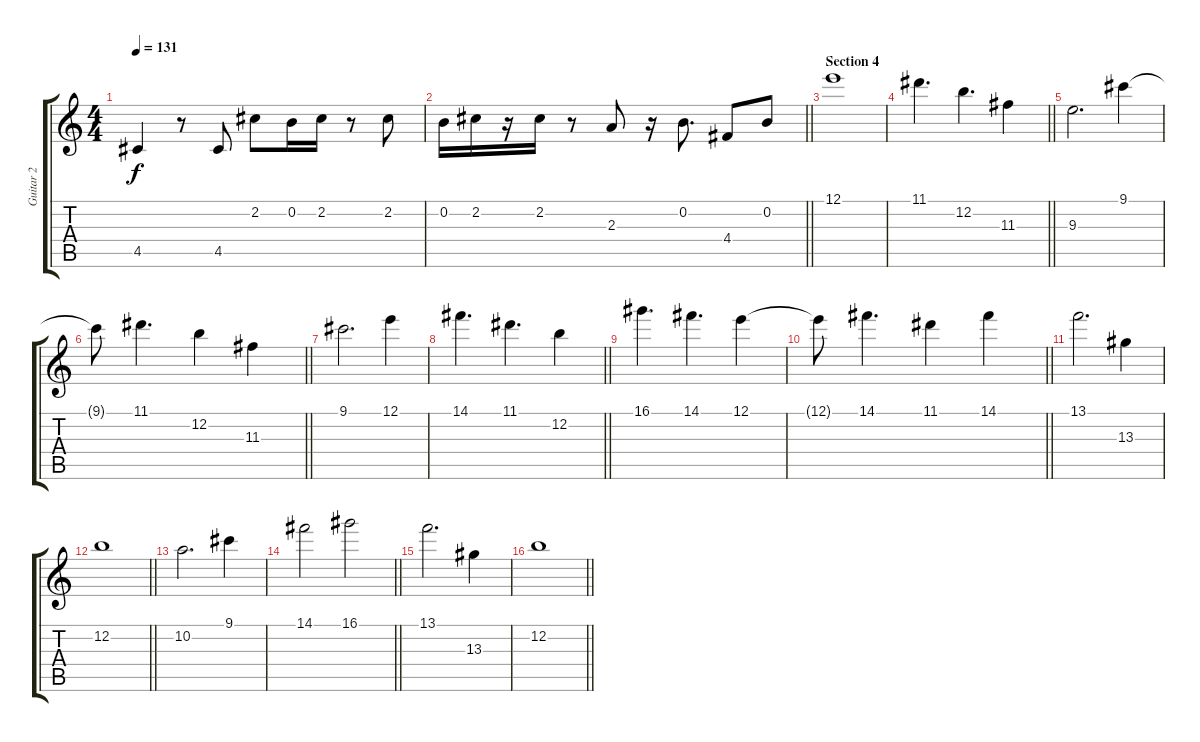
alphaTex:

\track ("Guitar 2" "Guitar 2") {instrument distortionguitar}
\staff {score tabs}
\tuning (E4 B3 G3 D3 A2 E2) {hide}
\ts (4 4)
\tempo 131
\clef g2
\ks c
4.5.4{dy f} r.8 4.5.8 2.2.8 0.2.16 2.2.16 r.8 2.2.8 |
\barLineRight lightlight
0.2.16 2.2.16 r.16 2.2.16 r.8 2.3.8 r.16 0.2.8{d} 4.4.8 0.2.8 |
\section ("" "Section 4")
12.1.1 |
\barLineRight lightlight
11.1.4{d} 12.2.4{d} 11.3.4 |
9.3.2{d} 9.1.4 |
\barLineRight lightlight
9.1{t}.8 11.1.4{d} 12.2.4 11.3.4 |
9.1.2{d} 12.1.4 |
\barLineRight lightlight
14.1.4{d} 11.1.4{d} 12.2.4 |
16.1.4{d} 14.1.4{d} 12.1.4 |
\barLineRight lightlight
12.1{t}.8 14.1.4{d} 11.1.4 14.1.4 |
13.1.2{d} 13.3.4 |
\barLineRight lightlight
12.2.1 |
10.2.2{d} 9.1.4 |
\barLineRight lightlight
14.1.2 16.1.2 |
13.1.2{d} 13.3.4 |
\barLineRight lightlight
12.2.1
